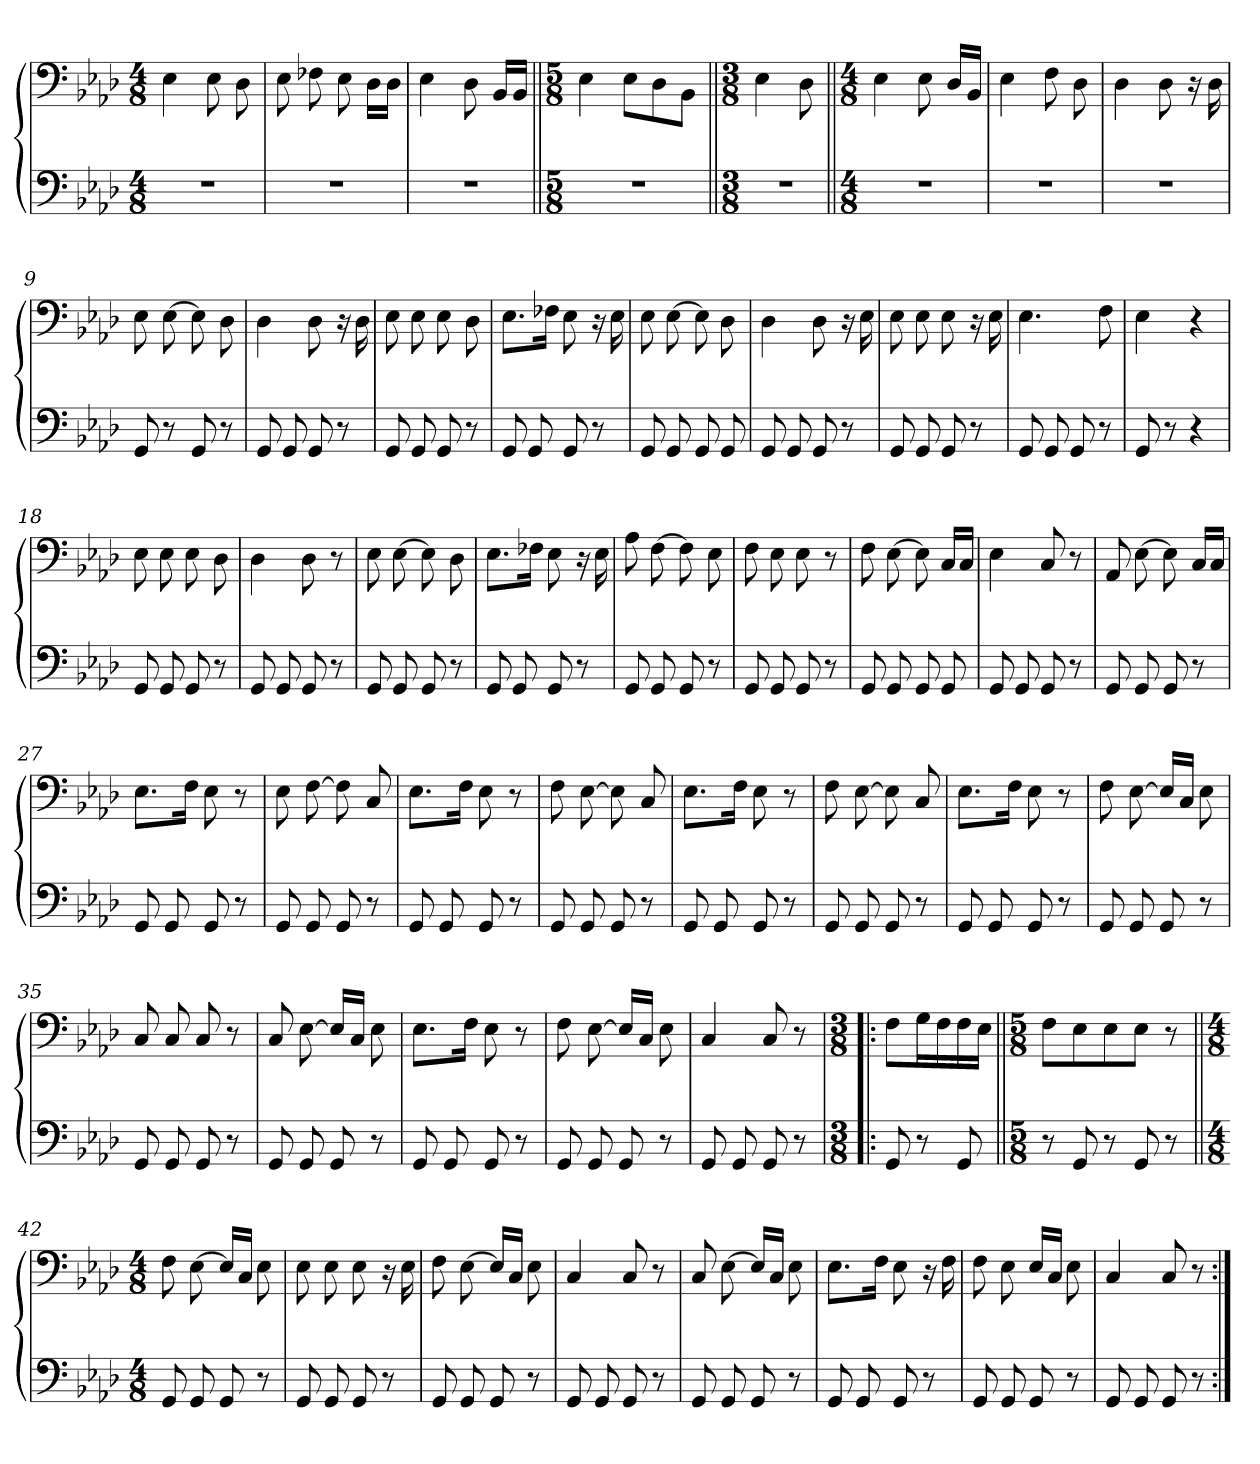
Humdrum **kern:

**kern	**kern
*part1	*part1
*staff2	*staff1
*clefF4	*clefF4
*k[b-e-a-d-]	*k[b-e-a-d-]
*M4/8	*M4/8
=1	=1
2r	4E-\
.	8E-\
.	8D-\
=2	=2
2r	8E-\
.	8F-X\
.	8E-\
.	16D-\LL
.	16D-\JJ
=3	=3
2r	4E-\
.	8D-\
.	16BB-/LL
.	16BB-/JJ
=4||	=4||
*M5/8	*M5/8
3...r	4E-\
.	8E-\L
.	8D-\
.	8BB-\J
=5||	=5||
*M3/8	*M3/8
4.r	4E-\
.	8D-\
=6||	=6||
*M4/8	*M4/8
2r	4E-\
.	8E-\
.	16D-/LL
.	16BB-/JJ
=7	=7
2r	4E-\
.	8F\
.	8D-\
=8	=8
2r	4D-\
.	8D-\
.	16r
.	16D-\
=9	=9
8GG/	8E-\
8r	[8E-\
8GG/	8E-\]
8r	8D-\
=10	=10
8GG/	4D-\
8GG/	.
8GG/	8D-\
8r	16r
.	16D-\
=11	=11
8GG/	8E-\
8GG/	8E-\
8GG/	8E-\
8r	8D-\
=12	=12
8GG/	8.E-\L
8GG/	.
.	16F-X\Jk
8GG/	8E-\
8r	16r
.	16E-\
=13	=13
8GG/	8E-\
8GG/	[8E-\
8GG/	8E-\]
8GG/	8D-\
=14	=14
8GG/	4D-\
8GG/	.
8GG/	8D-\
8r	16r
.	16E-\
=15	=15
8GG/	8E-\
8GG/	8E-\
8GG/	8E-\
8r	16r
.	16E-\
=16	=16
8GG/	4.E-\
8GG/	.
8GG/	.
8r	8F\
=17	=17
8GG/	4E-\
8r	.
4r	4r
=18	=18
8GG/	8E-\
8GG/	8E-\
8GG/	8E-\
8r	8D-\
=19	=19
8GG/	4D-\
8GG/	.
8GG/	8D-\
8r	8r
=20	=20
8GG/	8E-\
8GG/	[8E-\
8GG/	8E-\]
8r	8D-\
=21	=21
8GG/	8.E-\L
8GG/	.
.	16F-X\Jk
8GG/	8E-\
8r	16r
.	16E-\
=22	=22
8GG/	8A-\
8GG/	[8F\
8GG/	8F\]
8r	8E-\
=23	=23
8GG/	8F\
8GG/	8E-\
8GG/	8E-\
8r	8r
=24	=24
8GG/	8F\
8GG/	[8E-\
8GG/	8E-\]
8GG/	16C/LL
.	16C/JJ
=25	=25
8GG/	4E-\
8GG/	.
8GG/	8C/
8r	8r
=26	=26
8GG/	8AA-/
8GG/	[8E-\
8GG/	8E-\]
8r	16C/LL
.	16C/JJ
=27	=27
8GG/	8.E-\L
8GG/	.
.	16F\Jk
8GG/	8E-\
8r	8r
=28	=28
8GG/	8E-\
8GG/	[8F\
8GG/	8F\]
8r	8C/
=29	=29
8GG/	8.E-\L
8GG/	.
.	16F\Jk
8GG/	8E-\
8r	8r
=30	=30
8GG/	8F\
8GG/	[8E-\
8GG/	8E-\]
8r	8C/
=31	=31
8GG/	8.E-\L
8GG/	.
.	16F\Jk
8GG/	8E-\
8r	8r
=32	=32
8GG/	8F\
8GG/	[8E-\
8GG/	8E-\]
8r	8C/
=33	=33
8GG/	8.E-\L
8GG/	.
.	16F\Jk
8GG/	8E-\
8r	8r
=34	=34
8GG/	8F\
8GG/	[8E-\
8GG/	16E-/LL]
.	16C/JJ
8r	8E-\
=35	=35
8GG/	8C/
8GG/	8C/
8GG/	8C/
8r	8r
=36	=36
8GG/	8C/
8GG/	[8E-\
8GG/	16E-/LL]
.	16C/JJ
8r	8E-\
=37	=37
8GG/	8.E-\L
8GG/	.
.	16F\Jk
8GG/	8E-\
8r	8r
=38	=38
8GG/	8F\
8GG/	[8E-\
8GG/	16E-/LL]
.	16C/JJ
8r	8E-\
=39	=39
8GG/	4C/
8GG/	.
8GG/	8C/
8r	8r
=40!|:	=40!|:
*M3/8	*M3/8
8GG/	8F\L
8r	16G\L
.	16F\
8GG/	16F\
.	16E-\JJ
=41||	=41||
*M5/8	*M5/8
8r	8F\L
8GG/	8E-\
8r	8E-\
8GG/	8E-\J
8r	8r
=42||	=42||
*M4/8	*M4/8
8GG/	8F\
8GG/	[8E-\
8GG/	16E-/LL]
.	16C/JJ
8r	8E-\
=43	=43
8GG/	8E-\
8GG/	8E-\
8GG/	8E-\
8r	16r
.	16E-\
=44	=44
8GG/	8F\
8GG/	[8E-\
8GG/	16E-/LL]
.	16C/JJ
8r	8E-\
=45	=45
8GG/	4C/
8GG/	.
8GG/	8C/
8r	8r
=46	=46
8GG/	8C/
8GG/	[8E-\
8GG/	16E-/LL]
.	16C/JJ
8r	8E-\
=47	=47
8GG/	8.E-\L
8GG/	.
.	16F\Jk
8GG/	8E-\
8r	16r
.	16F\
=48	=48
8GG/	8F\
8GG/	8E-\
8GG/	16E-/LL
.	16C/JJ
8r	8E-\
=49	=49
8GG/	4C/
8GG/	.
8GG/	8C/
8r	8r
=:|!	=:|!
*-	*-
